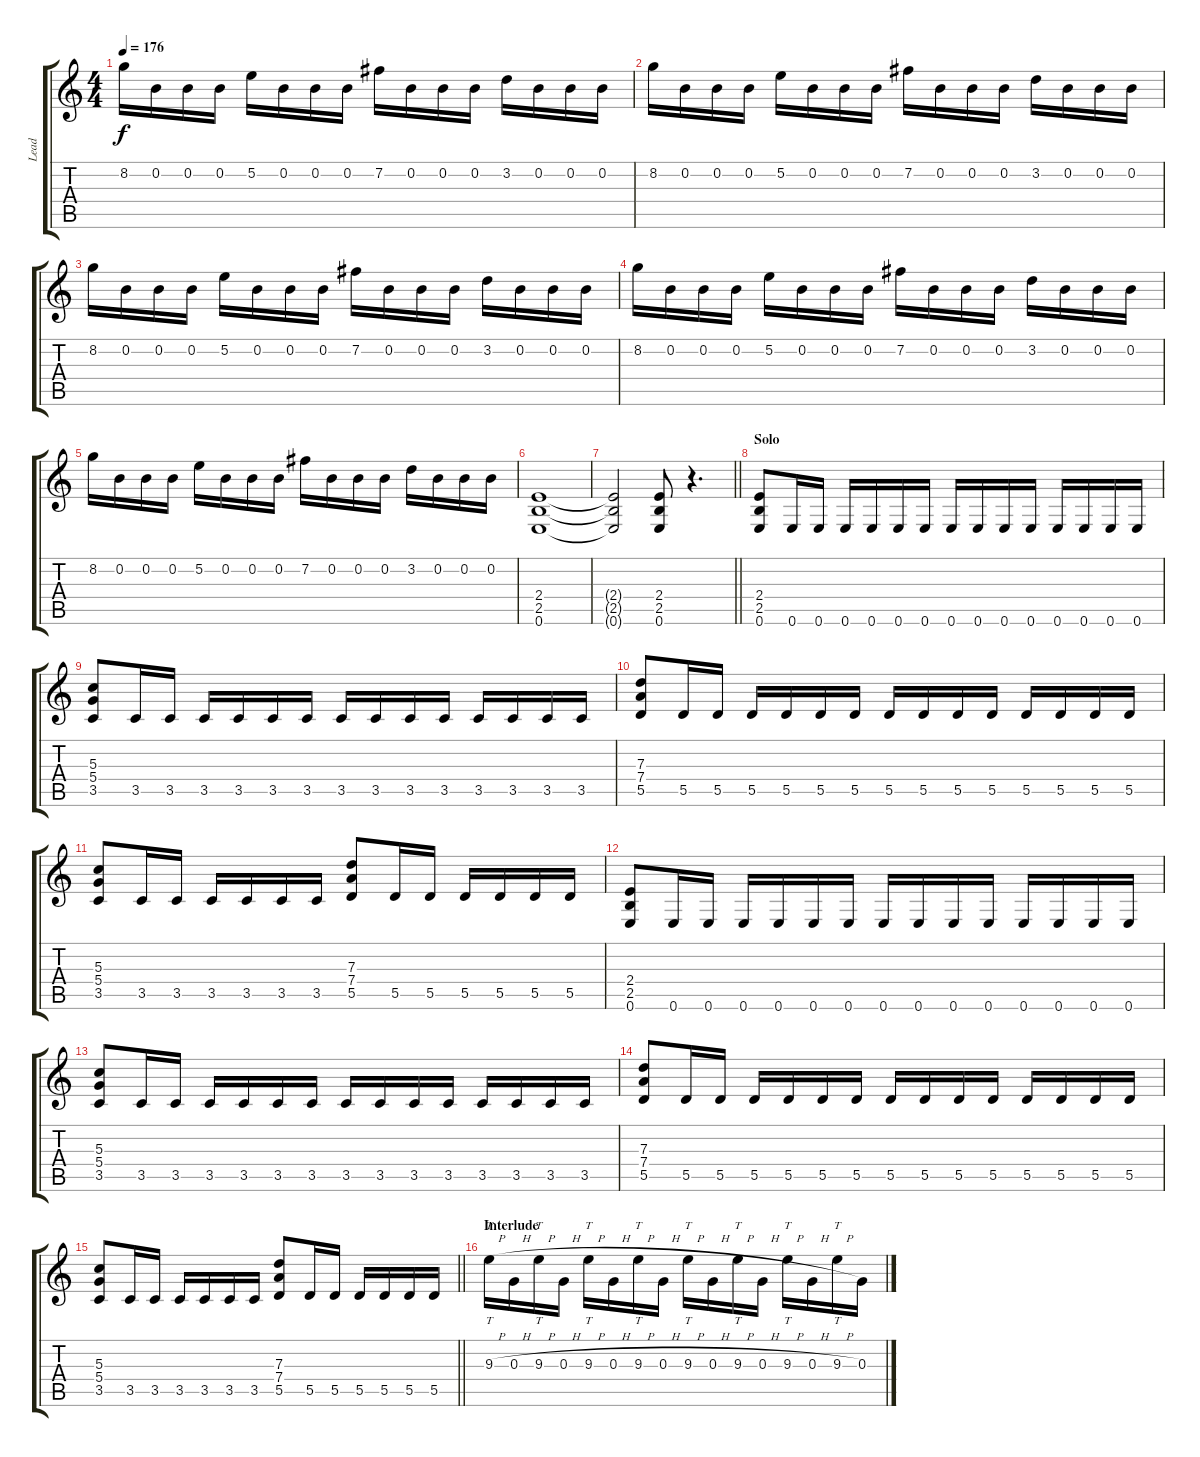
\track ("Lead" "Lead") {instrument distortionguitar}
\staff {score tabs}
\tuning (E4 B3 G3 D3 A2 E2) {hide}
\ts (4 4)
\tempo 176
\clef g2
\ks c
8.2.16{dy f} 0.2.16 0.2.16 0.2.16 5.2.16 0.2.16 0.2.16 0.2.16 7.2.16 0.2.16 0.2.16 0.2.16 3.2.16 0.2.16 0.2.16 0.2.16 |
8.2.16 0.2.16 0.2.16 0.2.16 5.2.16 0.2.16 0.2.16 0.2.16 7.2.16 0.2.16 0.2.16 0.2.16 3.2.16 0.2.16 0.2.16 0.2.16 |
8.2.16 0.2.16 0.2.16 0.2.16 5.2.16 0.2.16 0.2.16 0.2.16 7.2.16 0.2.16 0.2.16 0.2.16 3.2.16 0.2.16 0.2.16 0.2.16 |
8.2.16 0.2.16 0.2.16 0.2.16 5.2.16 0.2.16 0.2.16 0.2.16 7.2.16 0.2.16 0.2.16 0.2.16 3.2.16 0.2.16 0.2.16 0.2.16 |
8.2.16 0.2.16 0.2.16 0.2.16 5.2.16 0.2.16 0.2.16 0.2.16 7.2.16 0.2.16 0.2.16 0.2.16 3.2.16 0.2.16 0.2.16 0.2.16 |
(2.4 2.5 0.6).1 |
\barLineRight lightlight
(2.4{t} 2.5{t} 0.6{t}).2 (2.4 2.5 0.6).8 r.4{d} |
\section ("" "Solo")
(2.4 2.5 0.6).8 0.6.16 0.6.16 0.6.16 0.6.16 0.6.16 0.6.16 0.6.16 0.6.16 0.6.16 0.6.16 0.6.16 0.6.16 0.6.16 0.6.16 |
(5.3 5.4 3.5).8 3.5.16 3.5.16 3.5.16 3.5.16 3.5.16 3.5.16 3.5.16 3.5.16 3.5.16 3.5.16 3.5.16 3.5.16 3.5.16 3.5.16 |
(7.3 7.4 5.5).8 5.5.16 5.5.16 5.5.16 5.5.16 5.5.16 5.5.16 5.5.16 5.5.16 5.5.16 5.5.16 5.5.16 5.5.16 5.5.16 5.5.16 |
(5.3 5.4 3.5).8 3.5.16 3.5.16 3.5.16 3.5.16 3.5.16 3.5.16 (7.3 7.4 5.5).8 5.5.16 5.5.16 5.5.16 5.5.16 5.5.16 5.5.16 |
(2.4 2.5 0.6).8 0.6.16 0.6.16 0.6.16 0.6.16 0.6.16 0.6.16 0.6.16 0.6.16 0.6.16 0.6.16 0.6.16 0.6.16 0.6.16 0.6.16 |
(5.3 5.4 3.5).8 3.5.16 3.5.16 3.5.16 3.5.16 3.5.16 3.5.16 3.5.16 3.5.16 3.5.16 3.5.16 3.5.16 3.5.16 3.5.16 3.5.16 |
(7.3 7.4 5.5).8 5.5.16 5.5.16 5.5.16 5.5.16 5.5.16 5.5.16 5.5.16 5.5.16 5.5.16 5.5.16 5.5.16 5.5.16 5.5.16 5.5.16 |
\barLineRight lightlight
(5.3 5.4 3.5).8 3.5.16 3.5.16 3.5.16 3.5.16 3.5.16 3.5.16 (7.3 7.4 5.5).8 5.5.16 5.5.16 5.5.16 5.5.16 5.5.16 5.5.16 |
\section ("" "Interlude")
9.3{h}.16{tt} 0.3{h}.16 9.3{h}.16{tt} 0.3{h}.16 9.3{h}.16{tt} 0.3{h}.16 9.3{h}.16{tt} 0.3{h}.16 9.3{h}.16{tt} 0.3{h}.16 9.3{h}.16{tt} 0.3{h}.16 9.3{h}.16{tt} 0.3{h}.16 9.3{h}.16{tt} 0.3.16
